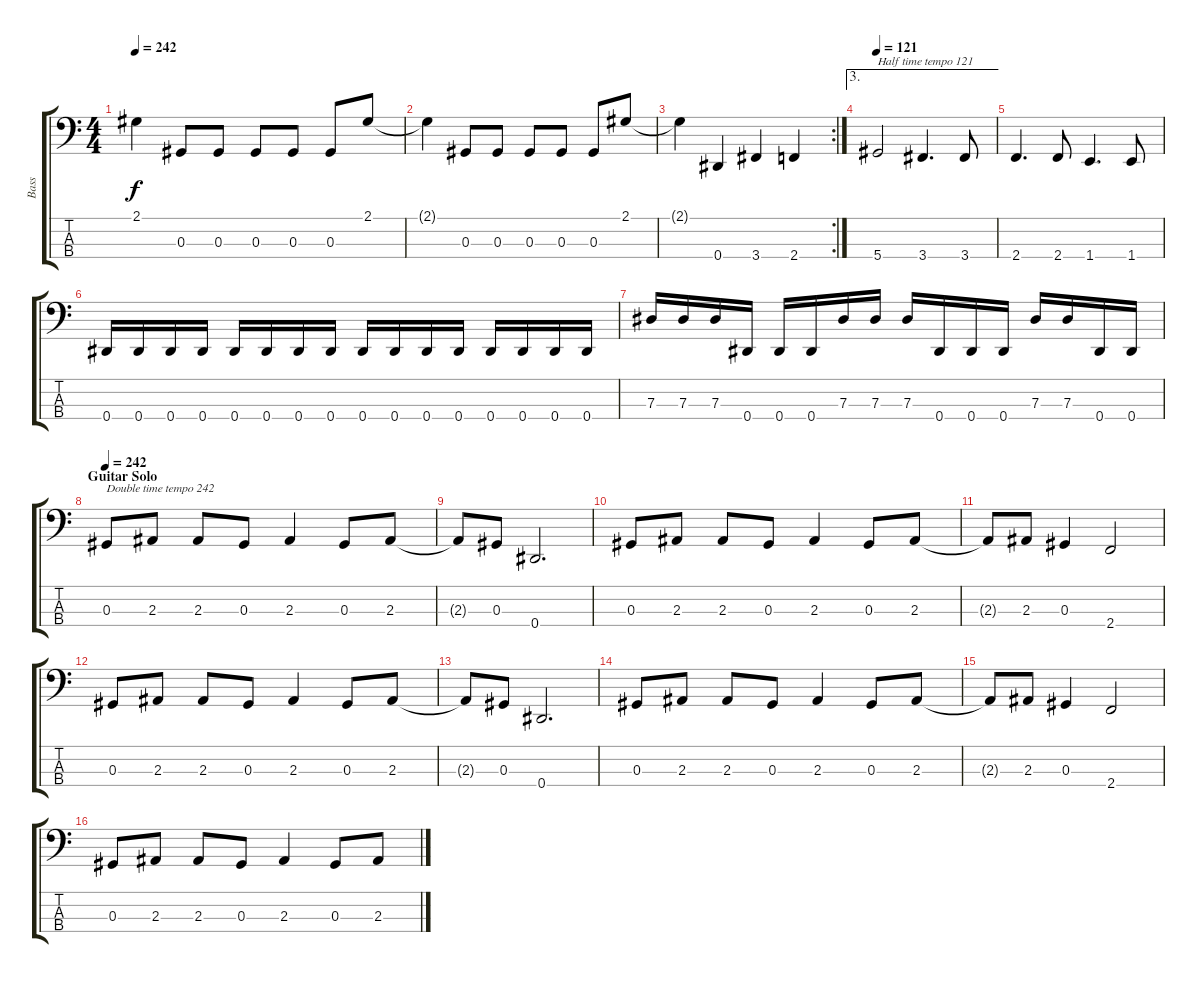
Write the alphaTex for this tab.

\track ("Bass" "Bass") {instrument electricbasspick}
\staff {score tabs}
\tuning (Gb2 Db2 Ab1 Eb1) {hide}
\ts (4 4)
\tempo 242
\clef f4
\ks c
2.1{t}.4{dy f} 0.3.8 0.3.8 0.3.8 0.3.8 0.3.8 2.1.8 |
2.1{t}.4 0.3.8 0.3.8 0.3.8 0.3.8 0.3.8 2.1.8 |
\rc 2
2.1{t}.4 0.4.4 3.4.4 2.4.4 |
\ae 3
\tempo 121
5.4.2{txt "Half time tempo 121"} 3.4.4{d} 3.4.8 |
2.4.4{d} 2.4.8 1.4.4{d} 1.4.8 |
0.4.16 0.4.16 0.4.16 0.4.16 0.4.16 0.4.16 0.4.16 0.4.16 0.4.16 0.4.16 0.4.16 0.4.16 0.4.16 0.4.16 0.4.16 0.4.16 |
7.3.16 7.3.16 7.3.16 0.4.16 0.4.16 0.4.16 7.3.16 7.3.16 7.3.16 0.4.16 0.4.16 0.4.16 7.3.16 7.3.16 0.4.16 0.4.16 |
\section ("" "Guitar Solo")
\tempo 242
0.3.8{txt "Double time tempo 242"} 2.3.8 2.3.8 0.3.8 2.3.4 0.3.8 2.3.8 |
2.3{t}.8 0.3.8 0.4.2{d} |
0.3.8 2.3.8 2.3.8 0.3.8 2.3.4 0.3.8 2.3.8 |
2.3{t}.8 2.3.8 0.3.4 2.4.2 |
0.3.8 2.3.8 2.3.8 0.3.8 2.3.4 0.3.8 2.3.8 |
2.3{t}.8 0.3.8 0.4.2{d} |
0.3.8 2.3.8 2.3.8 0.3.8 2.3.4 0.3.8 2.3.8 |
2.3{t}.8 2.3.8 0.3.4 2.4.2 |
0.3.8 2.3.8 2.3.8 0.3.8 2.3.4 0.3.8 2.3.8
